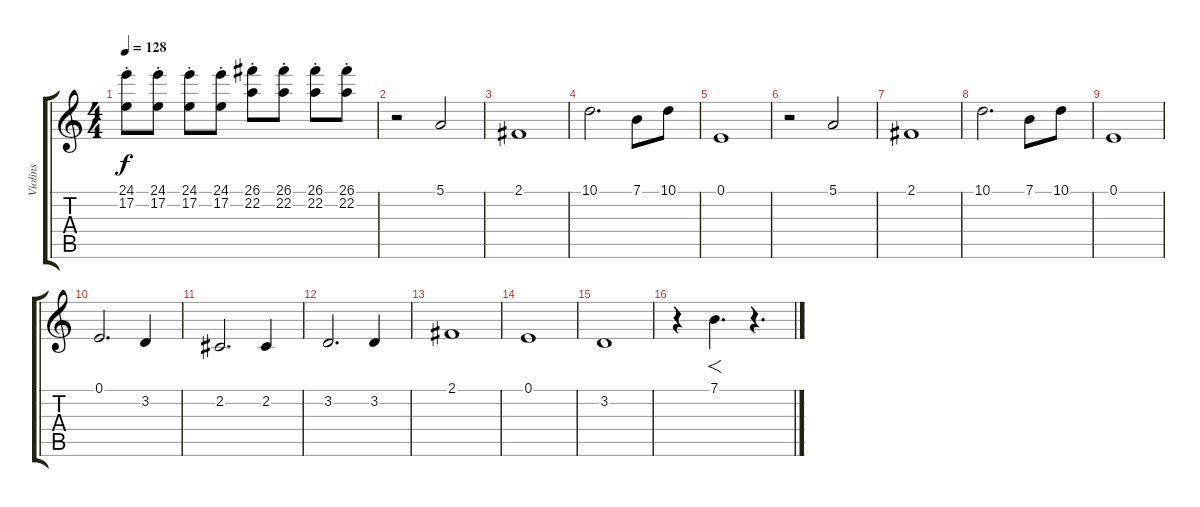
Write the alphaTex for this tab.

\track ("Violins" "Violins") {instrument stringensemble1}
\staff {score tabs}
\tuning (E4 B3 G3 D3 A2 E2) {hide}
\ts (4 4)
\tempo 128
\clef g2
\ks c
(24.1{st} 17.2{st}).8{dy f} (24.1{st} 17.2{st}).8 (24.1{st} 17.2{st}).8 (24.1{st} 17.2{st}).8 (26.1{st} 22.2{st}).8 (26.1{st} 22.2{st}).8 (26.1{st} 22.2{st}).8 (26.1{st} 22.2{st}).8 |
r.2 5.1.2 |
2.1.1 |
10.1.2{d} 7.1.8 10.1.8 |
0.1.1 |
r.2 5.1.2 |
2.1.1 |
10.1.2{d} 7.1.8 10.1.8 |
0.1.1 |
0.1.2{d} 3.2.4 |
2.2.2{d} 2.2.4 |
3.2.2{d} 3.2.4 |
2.1.1 |
0.1.1 |
3.2.1 |
r.4 7.1.4{f d} r.4{d}
